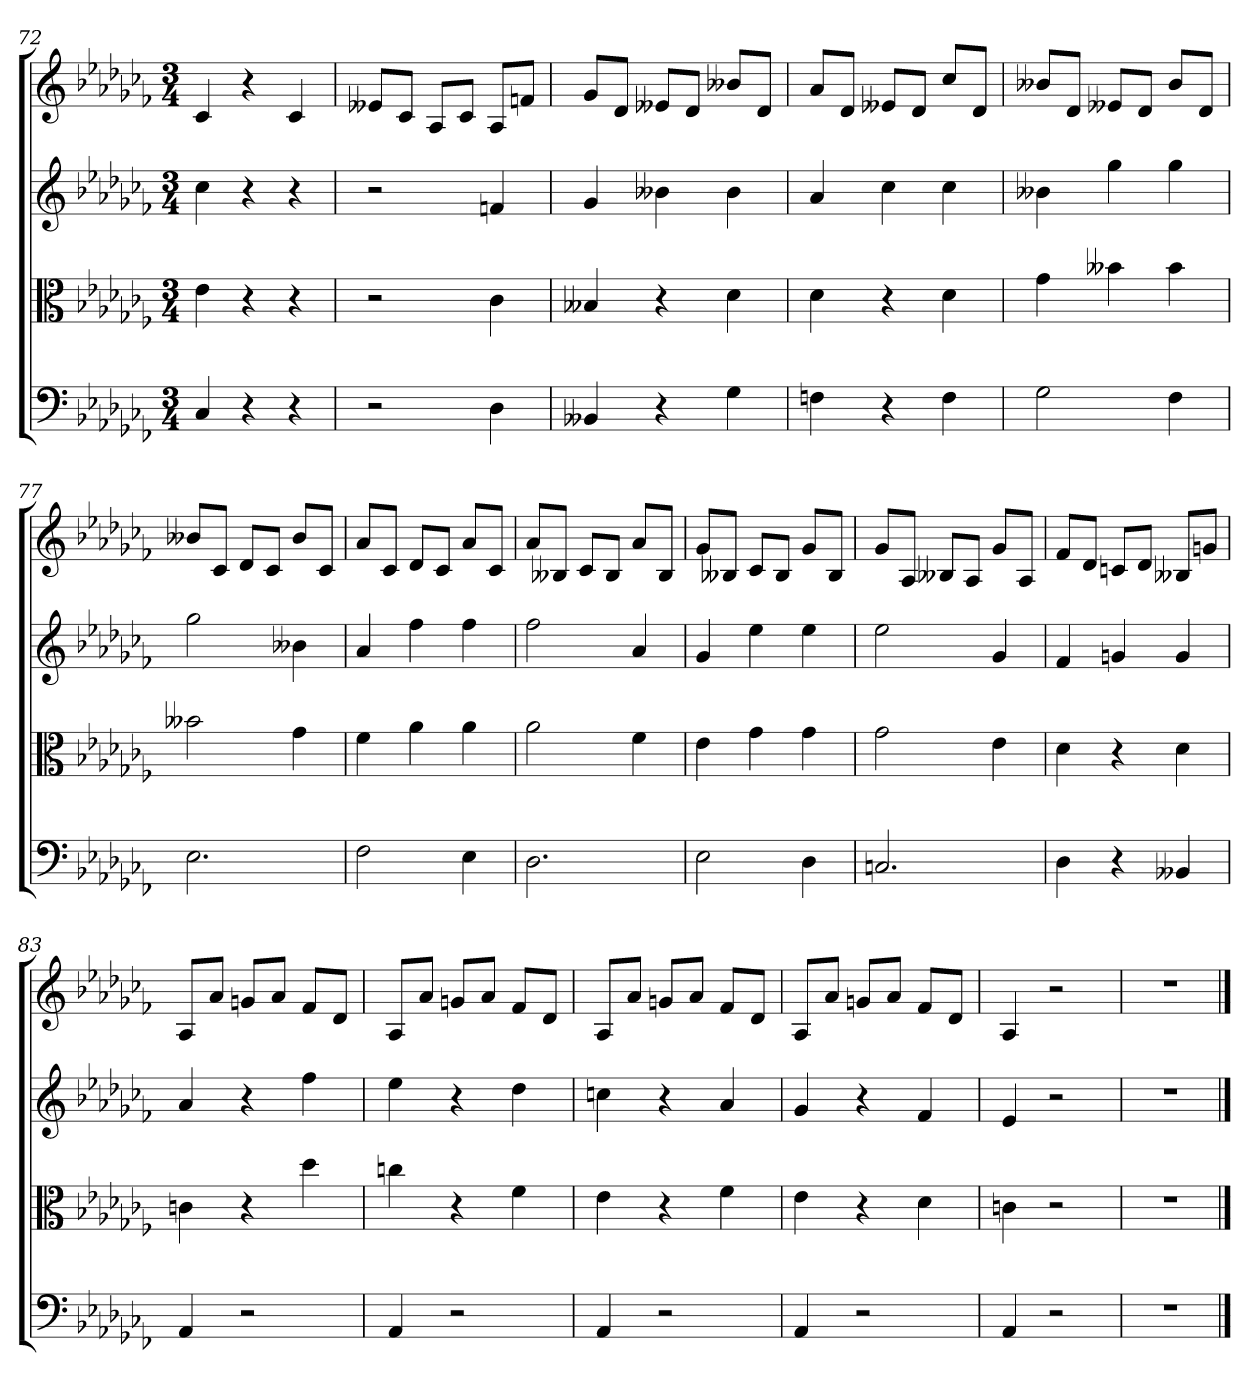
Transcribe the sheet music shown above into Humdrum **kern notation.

**kern	**kern	**kern	**kern
*part4	*part3	*part2	*part1
*staff4	*staff3	*staff2	*staff1
*clefF4	*clefC3	*clefG2	*clefG2
*k[b-e-a-d-g-c-f-]	*k[b-e-a-d-g-c-f-]	*k[b-e-a-d-g-c-f-]	*k[b-e-a-d-g-c-f-]
*a-:	*a-:	*a-:	*a-:
*M3/4	*M3/4	*M3/4	*M3/4
=72	=72	=72	=72
4C-	4e-	4cc-	4c-
4r	4r	4r	4r
4r	4r	4r	4c-
=73	=73	=73	=73
2r	2r	2r	8e--X/L
.	.	.	8c-/J
.	.	.	8A-/L
.	.	.	8c-/J
4D-	4c-	4fn	8A-/L
.	.	.	8fn/J
=74	=74	=74	=74
4BB--X	4B--X	4g-	8g-/L
.	.	.	8d-/J
4r	4r	4b--X	8e--X/L
.	.	.	8d-/J
4G-	4d-	4b--	8b--X/L
.	.	.	8d-/J
=75	=75	=75	=75
4Fn	4d-	4a-	8a-/L
.	.	.	8d-/J
4r	4r	4cc-	8e--X/L
.	.	.	8d-/J
4F	4d-	4cc-	8cc-/L
.	.	.	8d-/J
=76	=76	=76	=76
2G-	4g-	4b--X	8b--X/L
.	.	.	8d-/J
.	4b--X	4gg-	8e--X/L
.	.	.	8d-/J
4F-	4b--	4gg-	8b--/L
.	.	.	8d-/J
=77	=77	=77	=77
2.E-	2b--X	2gg-	8b--X/L
.	.	.	8c-/J
.	.	.	8d-/L
.	.	.	8c-/J
.	4g-	4b--X	8b--/L
.	.	.	8c-/J
=78	=78	=78	=78
2F-	4f-	4a-	8a-/L
.	.	.	8c-/J
.	4a-	4ff-	8d-/L
.	.	.	8c-/J
4E-	4a-	4ff-	8a-/L
.	.	.	8c-/J
=79	=79	=79	=79
2.D-	2a-	2ff-	8a-/L
.	.	.	8B--X/J
.	.	.	8c-/L
.	.	.	8B--/J
.	4f-	4a-	8a-/L
.	.	.	8B--/J
=80	=80	=80	=80
2E-	4e-	4g-	8g-/L
.	.	.	8B--X/J
.	4g-	4ee-	8c-/L
.	.	.	8B--/J
4D-	4g-	4ee-	8g-/L
.	.	.	8B--/J
=81	=81	=81	=81
2.Cn	2g-	2ee-	8g-/L
.	.	.	8A-/J
.	.	.	8B--X/L
.	.	.	8A-/J
.	4e-	4g-	8g-/L
.	.	.	8A-/J
=82	=82	=82	=82
4D-	4d-	4f-	8f-/L
.	.	.	8d-/J
4r	4r	4gn	8cn/L
.	.	.	8d-/J
4BB--X	4d-	4g	8B--X/L
.	.	.	8gn/J
=83	=83	=83	=83
4AA-	4cn	4a-	8A-/L
.	.	.	8a-/J
2r	4r	4r	8gn/L
.	.	.	8a-/J
.	4dd-	4ff-	8f-/L
.	.	.	8d-/J
=84	=84	=84	=84
4AA-	4ccn	4ee-	8A-/L
.	.	.	8a-/J
2r	4r	4r	8gn/L
.	.	.	8a-/J
.	4f-	4dd-	8f-/L
.	.	.	8d-/J
=85	=85	=85	=85
4AA-	4e-	4ccn	8A-/L
.	.	.	8a-/J
2r	4r	4r	8gn/L
.	.	.	8a-/J
.	4f-	4a-	8f-/L
.	.	.	8d-/J
=86	=86	=86	=86
4AA-	4e-	4g-	8A-/L
.	.	.	8a-/J
2r	4r	4r	8gn/L
.	.	.	8a-/J
.	4d-	4f-	8f-/L
.	.	.	8d-/J
=87	=87	=87	=87
4AA-	4cn	4e-	4A-
2r	2r	2r	2r
=88	=88	=88	=88
2.r	2.r	2.r	2.r
==	==	==	==
*-	*-	*-	*-
